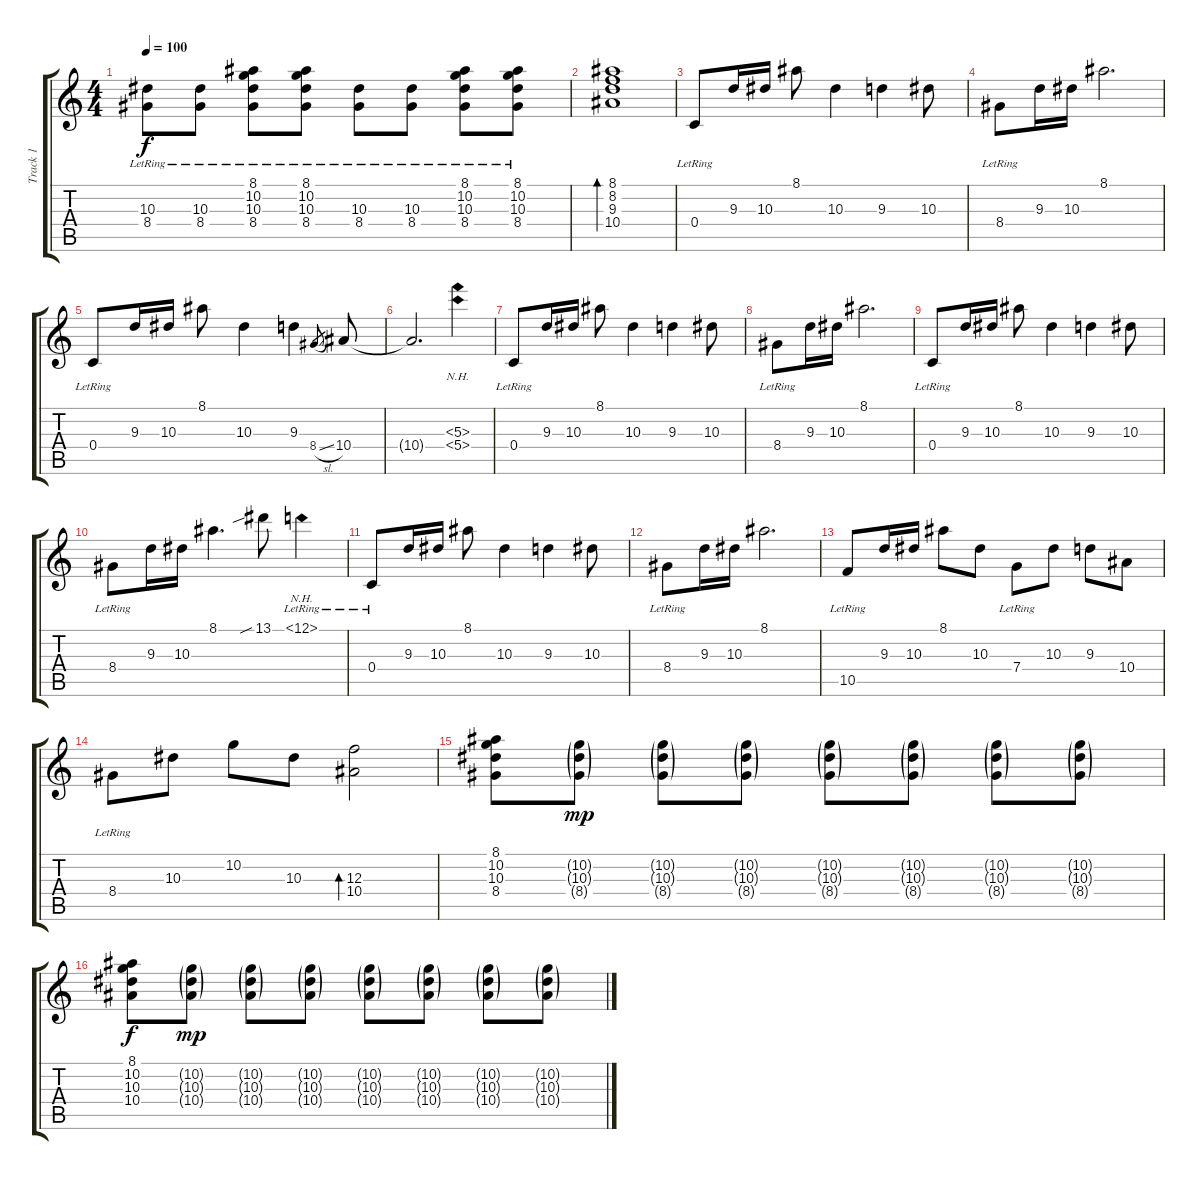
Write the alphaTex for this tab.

\track ("Track 1" "Track 1") {instrument electricguitarclean}
\staff {score tabs}
\tuning (D4 A3 F3 C3 G2 C2) {hide}
\ts (4 4)
\tempo 100
\clef g2
\ks c
(10.3{lr} 8.4{lr}).8{dy f} (10.3{lr} 8.4{lr}).8 (8.1{lr} 10.2{lr} 10.3{lr} 8.4{lr}).8 (8.1{lr} 10.2{lr} 10.3{lr} 8.4{lr}).8 (10.3{lr} 8.4{lr}).8 (10.3{lr} 8.4{lr}).8 (8.1{lr} 10.2{lr} 10.3{lr} 8.4{lr}).8 (8.1{lr} 10.2{lr} 10.3{lr} 8.4{lr}).8 |
(8.1 8.2 9.3 10.4).1{bd 240} |
0.4{lr}.8 9.3.16 10.3.16 8.1.8 10.3.4 9.3.4 10.3.8 |
8.4{lr}.8 9.3.16 10.3.16 8.1.2{d} |
0.4{lr}.8 9.3.16 10.3.16 8.1.8 10.3.4 9.3.4 8.4{sl}.8{gr} 10.4.8 |
10.4{t}.2{d} (5.3{nh} 5.4{nh}).4 |
0.4{lr}.8 9.3.16 10.3.16 8.1.8 10.3.4 9.3.4 10.3.8 |
8.4{lr}.8 9.3.16 10.3.16 8.1.2{d} |
0.4{lr}.8 9.3.16 10.3.16 8.1.8 10.3.4 9.3.4 10.3.8 |
8.4{lr}.8 9.3.16 10.3.16 8.1.4{d} 13.1{sib}.8 12.1{nh lr}.4 |
0.4{lr}.8 9.3.16 10.3.16 8.1.8 10.3.4 9.3.4 10.3.8 |
8.4{lr}.8 9.3.16 10.3.16 8.1.2{d} |
10.5{lr}.8 9.3.16 10.3.16 8.1.8 10.3.8 7.4{lr}.8 10.3.8 9.3.8 10.4.8 |
8.4{lr}.8 10.3.8 10.2.8 10.3.8 (12.3 10.4).2{bd 480} |
(8.1 10.2 10.3 8.4).8 (10.2{g} 10.3{g} 8.4{g}).8{dy mp} (10.2{g} 10.3{g} 8.4{g}).8 (10.2{g} 10.3{g} 8.4{g}).8 (10.2{g} 10.3{g} 8.4{g}).8 (10.2{g} 10.3{g} 8.4{g}).8 (10.2{g} 10.3{g} 8.4{g}).8 (10.2{g} 10.3{g} 8.4{g}).8 |
(8.1 10.2 10.3 10.4).8{dy f} (10.2{g} 10.3{g} 10.4{g}).8{dy mp} (10.2{g} 10.3{g} 10.4{g}).8 (10.2{g} 10.3{g} 10.4{g}).8 (10.2{g} 10.3{g} 10.4{g}).8 (10.2{g} 10.3{g} 10.4{g}).8 (10.2{g} 10.3{g} 10.4{g}).8 (10.2{g} 10.3{g} 10.4{g}).8
